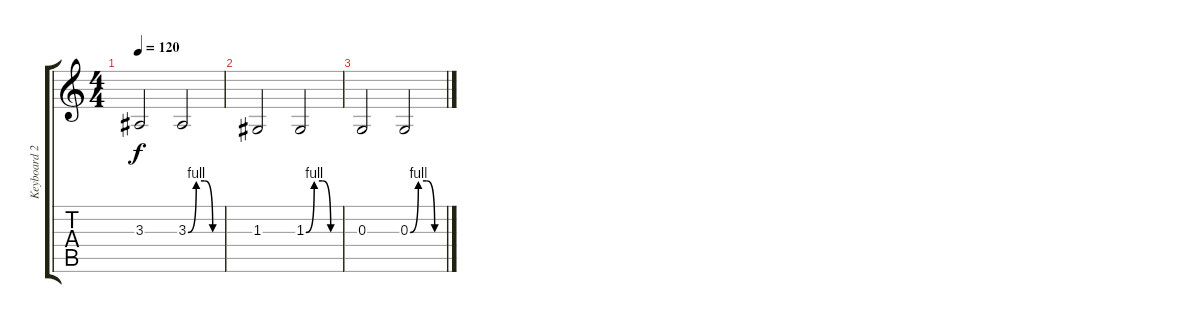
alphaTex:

\track ("Keyboard 2" "Keyboard 2") {instrument fx1rain}
\staff {score tabs}
\tuning (E4 B3 G3 D3 A2 E2) {hide}
\ts (4 4)
\tempo 120
\clef g2
\ks c
3.3.2{dy f} 3.3{be (custom 0 0 15 4 30 4 45 0 60 0)}.2 |
1.3.2 1.3{be (custom 0 0 15 4 30 4 45 0 60 0)}.2 |
0.3.2 0.3{be (custom 0 0 15 4 30 4 45 0 60 0)}.2
